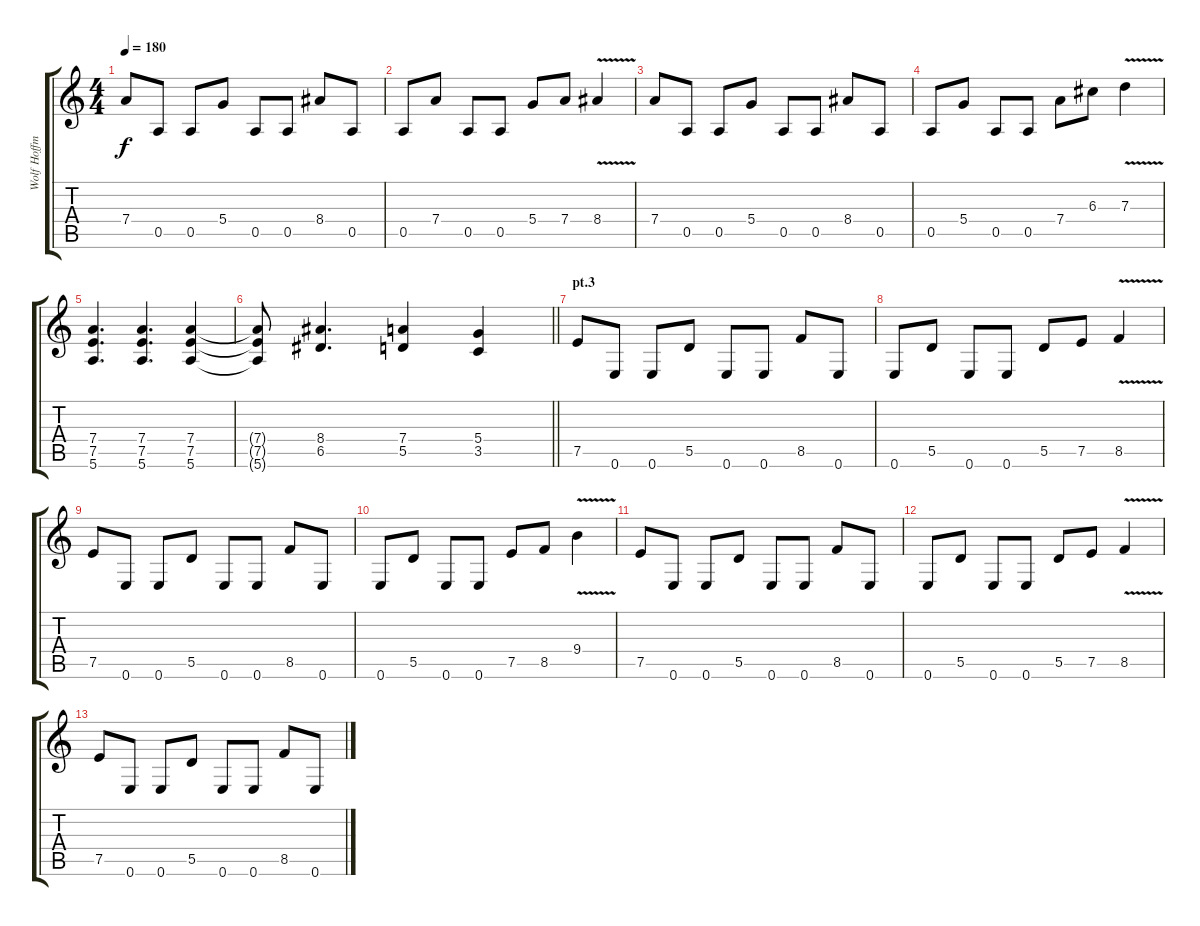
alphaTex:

\track ("Wolf Hoffman" "Wolf Hoffm") {instrument distortionguitar}
\staff {score tabs}
\tuning (E4 B3 G3 D3 A2 E2) {hide}
\ts (4 4)
\tempo 180
\clef g2
\ks c
7.4.8{dy f} 0.5.8 0.5.8 5.4.8 0.5.8 0.5.8 8.4.8 0.5.8 |
0.5.8 7.4.8 0.5.8 0.5.8 5.4.8 7.4.8 8.4{v}.4 |
7.4.8 0.5.8 0.5.8 5.4.8 0.5.8 0.5.8 8.4.8 0.5.8 |
0.5.8 5.4.8 0.5.8 0.5.8 7.4.8 6.3.8 7.3{v}.4 |
(7.4 7.5 5.6).4{d} (7.4 7.5 5.6).4{d} (7.4 7.5 5.6).4 |
\barLineRight lightlight
(7.4{t} 7.5{t} 5.6{t}).8 (8.4 6.5).4{d} (7.4 5.5).4 (5.4 3.5).4 |
\section ("" "pt.3")
7.5.8 0.6.8 0.6.8 5.5.8 0.6.8 0.6.8 8.5.8 0.6.8 |
0.6.8 5.5.8 0.6.8 0.6.8 5.5.8 7.5.8 8.5{v}.4 |
7.5.8 0.6.8 0.6.8 5.5.8 0.6.8 0.6.8 8.5.8 0.6.8 |
0.6.8 5.5.8 0.6.8 0.6.8 7.5.8 8.5.8 9.4{v}.4 |
7.5.8 0.6.8 0.6.8 5.5.8 0.6.8 0.6.8 8.5.8 0.6.8 |
0.6.8 5.5.8 0.6.8 0.6.8 5.5.8 7.5.8 8.5{v}.4 |
7.5.8 0.6.8 0.6.8 5.5.8 0.6.8 0.6.8 8.5.8 0.6.8
